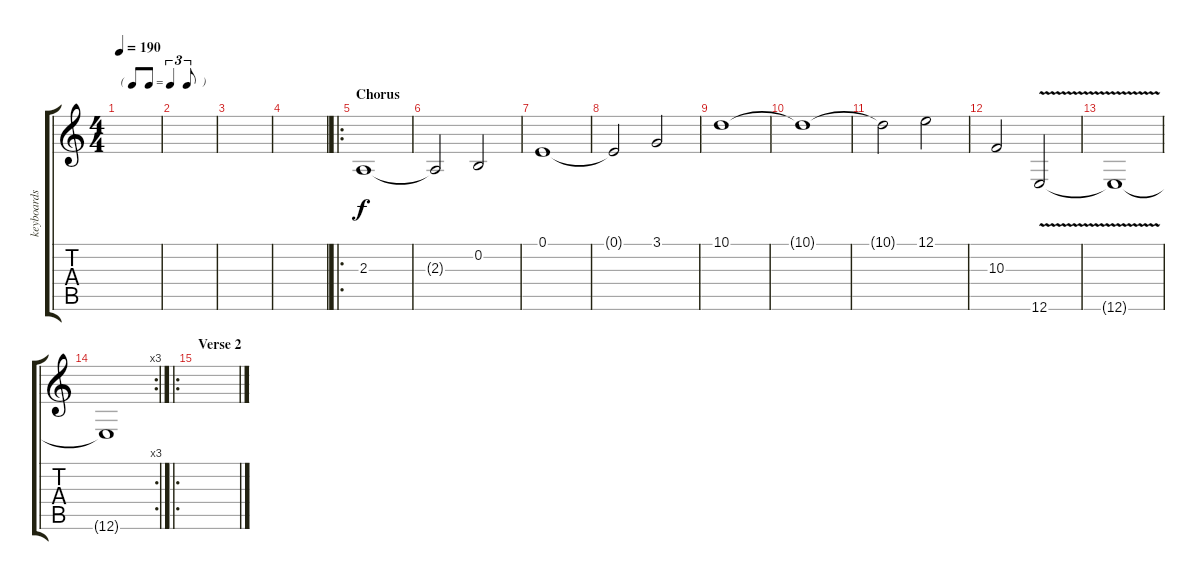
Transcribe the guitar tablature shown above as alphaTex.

\track ("keyboards" "keyboards") {instrument pad4choir}
\staff {score tabs}
\tuning (E4 B3 G3 D3 A2 E2) {hide}
\ts (4 4)
\tf triplet8th
\tempo 190
\clef g2
\ks c
|
|
|
|
\ro
\section ("" "Chorus")
2.3.1 |
2.3{t}.2 0.2.2 |
0.1.1 |
0.1{t}.2 3.1.2 |
10.1.1 |
10.1{t}.1 |
10.1{t}.2 12.1.2 |
10.3.2 12.6{v}.2 |
12.6{t}.1 |
\rc 3
12.6{t}.1 |
\ro
\section ("" "Verse 2")
